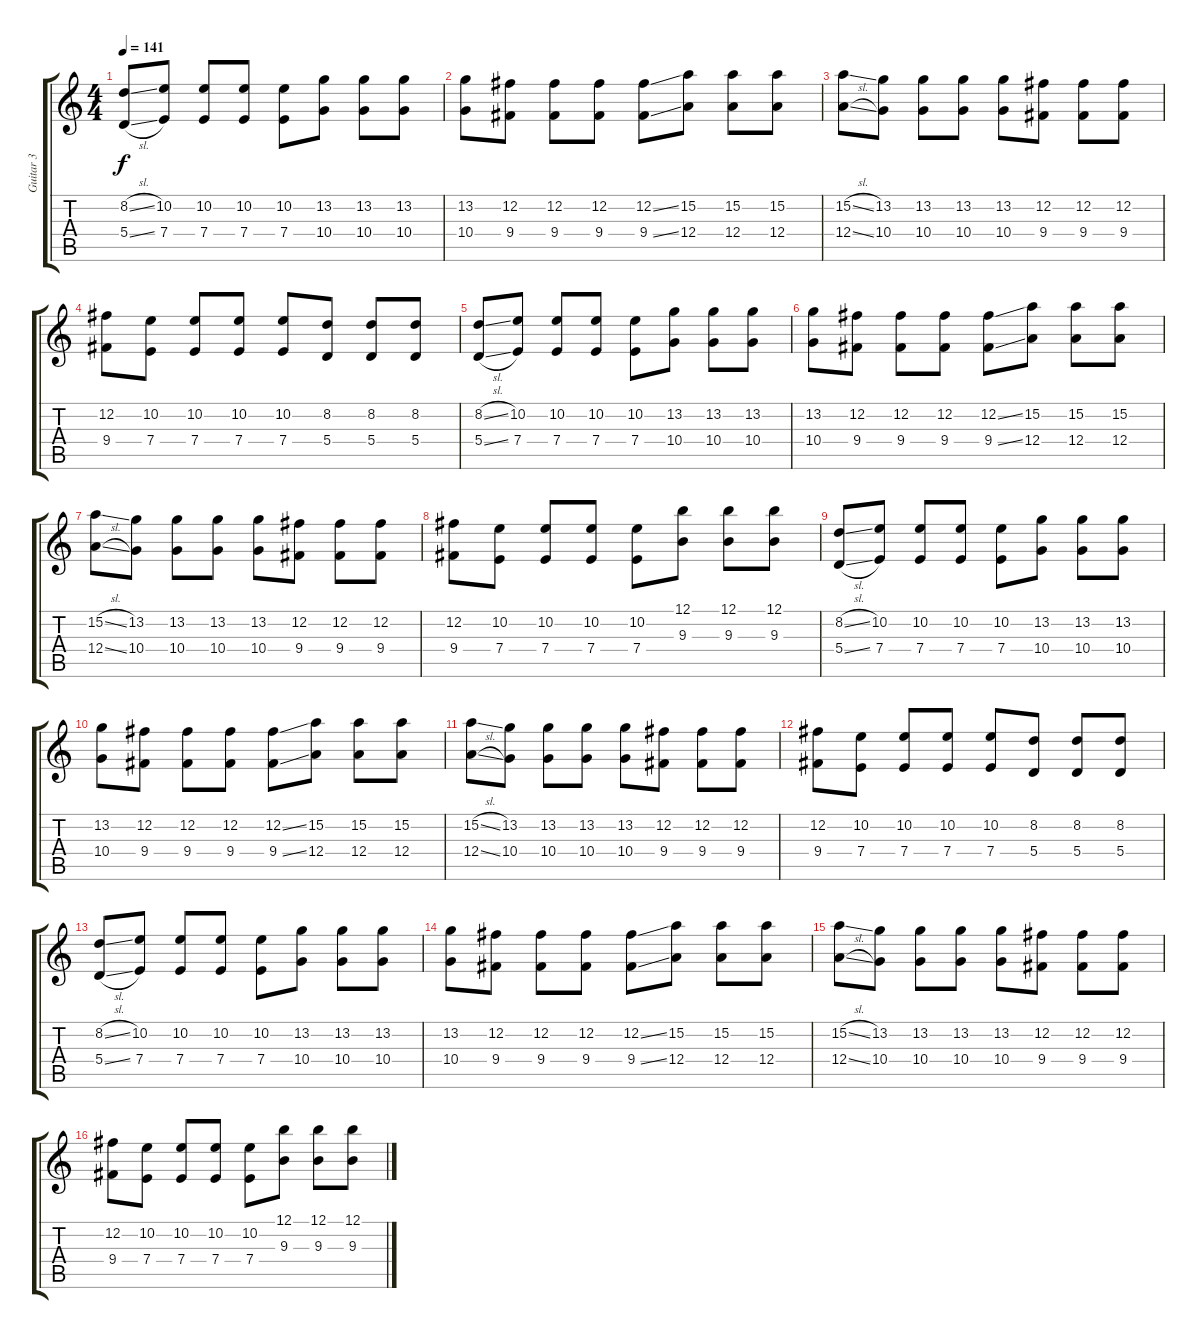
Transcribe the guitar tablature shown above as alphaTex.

\track ("Guitar 3" "Guitar 3") {instrument distortionguitar}
\staff {score tabs}
\tuning (B3 Gb3 D3 A2 E2 B1) {hide}
\ts (4 4)
\section ("" "")
\tempo 141
\clef g2
\ks c
(8.2{sl} 5.4{sl}).8{dy f} (10.2 7.4).8 (10.2 7.4).8 (10.2 7.4).8 (10.2 7.4).8 (13.2 10.4).8 (13.2 10.4).8 (13.2 10.4).8 |
(13.2 10.4).8 (12.2 9.4).8 (12.2 9.4).8 (12.2 9.4).8 (12.2{ss} 9.4{ss}).8 (15.2 12.4).8 (15.2 12.4).8 (15.2 12.4).8 |
(15.2{sl} 12.4{sl}).8 (13.2 10.4).8 (13.2 10.4).8 (13.2 10.4).8 (13.2 10.4).8 (12.2 9.4).8 (12.2 9.4).8 (12.2 9.4).8 |
(12.2 9.4).8 (10.2 7.4).8 (10.2 7.4).8 (10.2 7.4).8 (10.2 7.4).8 (8.2 5.4).8 (8.2 5.4).8 (8.2 5.4).8 |
(8.2{sl} 5.4{sl}).8 (10.2 7.4).8 (10.2 7.4).8 (10.2 7.4).8 (10.2 7.4).8 (13.2 10.4).8 (13.2 10.4).8 (13.2 10.4).8 |
(13.2 10.4).8 (12.2 9.4).8 (12.2 9.4).8 (12.2 9.4).8 (12.2{ss} 9.4{ss}).8 (15.2 12.4).8 (15.2 12.4).8 (15.2 12.4).8 |
(15.2{sl} 12.4{sl}).8 (13.2 10.4).8 (13.2 10.4).8 (13.2 10.4).8 (13.2 10.4).8 (12.2 9.4).8 (12.2 9.4).8 (12.2 9.4).8 |
(12.2 9.4).8 (10.2 7.4).8 (10.2 7.4).8 (10.2 7.4).8 (10.2 7.4).8 (12.1 9.3).8 (12.1 9.3).8 (12.1 9.3).8 |
(8.2{sl} 5.4{sl}).8 (10.2 7.4).8 (10.2 7.4).8 (10.2 7.4).8 (10.2 7.4).8 (13.2 10.4).8 (13.2 10.4).8 (13.2 10.4).8 |
(13.2 10.4).8 (12.2 9.4).8 (12.2 9.4).8 (12.2 9.4).8 (12.2{ss} 9.4{ss}).8 (15.2 12.4).8 (15.2 12.4).8 (15.2 12.4).8 |
(15.2{sl} 12.4{sl}).8 (13.2 10.4).8 (13.2 10.4).8 (13.2 10.4).8 (13.2 10.4).8 (12.2 9.4).8 (12.2 9.4).8 (12.2 9.4).8 |
(12.2 9.4).8 (10.2 7.4).8 (10.2 7.4).8 (10.2 7.4).8 (10.2 7.4).8 (8.2 5.4).8 (8.2 5.4).8 (8.2 5.4).8 |
(8.2{sl} 5.4{sl}).8{volume 0} (10.2 7.4).8 (10.2 7.4).8 (10.2 7.4).8 (10.2 7.4).8 (13.2 10.4).8 (13.2 10.4).8 (13.2 10.4).8 |
(13.2 10.4).8 (12.2 9.4).8 (12.2 9.4).8 (12.2 9.4).8 (12.2{ss} 9.4{ss}).8 (15.2 12.4).8 (15.2 12.4).8 (15.2 12.4).8 |
(15.2{sl} 12.4{sl}).8 (13.2 10.4).8 (13.2 10.4).8 (13.2 10.4).8 (13.2 10.4).8 (12.2 9.4).8 (12.2 9.4).8 (12.2 9.4).8 |
(12.2 9.4).8 (10.2 7.4).8 (10.2 7.4).8 (10.2 7.4).8 (10.2 7.4).8 (12.1 9.3).8 (12.1 9.3).8 (12.1 9.3).8
